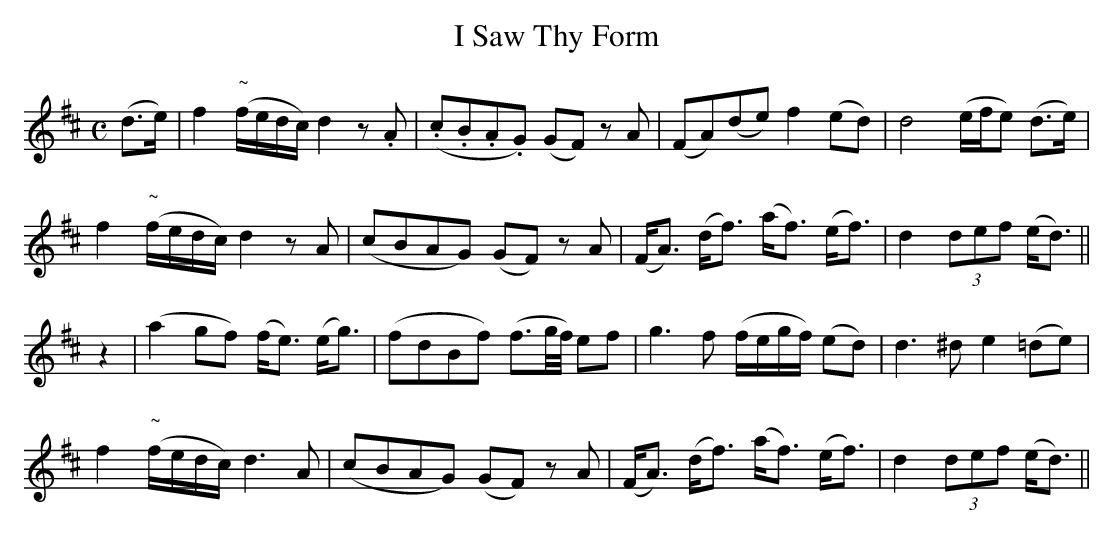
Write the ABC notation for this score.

X:1
T: I Saw Thy Form
M: C
L: 1/8
K: D
(d>e)|f2 "~"(f/e/d/c/) d2 z .A|(.c.B.A.G) (GF) z A|(FA)(de) f2 (ed)|d4 (e/f/e) (d>e)|
f2 "~"(f/e/d/c/) d2 z A|(cBAG) (GF) z A|(F<A) (d<f) (a<f) (e<f)|d2 (3def (e<d)||
z2|(a2 gf) (f<e) (e<g)|(fdBf) (f3/2g/4f/4) ef|g3 f (f/e/g/f/) (ed)|d3 ^d e2 (=de)|
f2 "~"(f/e/d/c/) d3 A|(cBAG) (GF) z A|(F<A) (d<f) (a<f) (e<f)|d2 (3def (e<d)||
